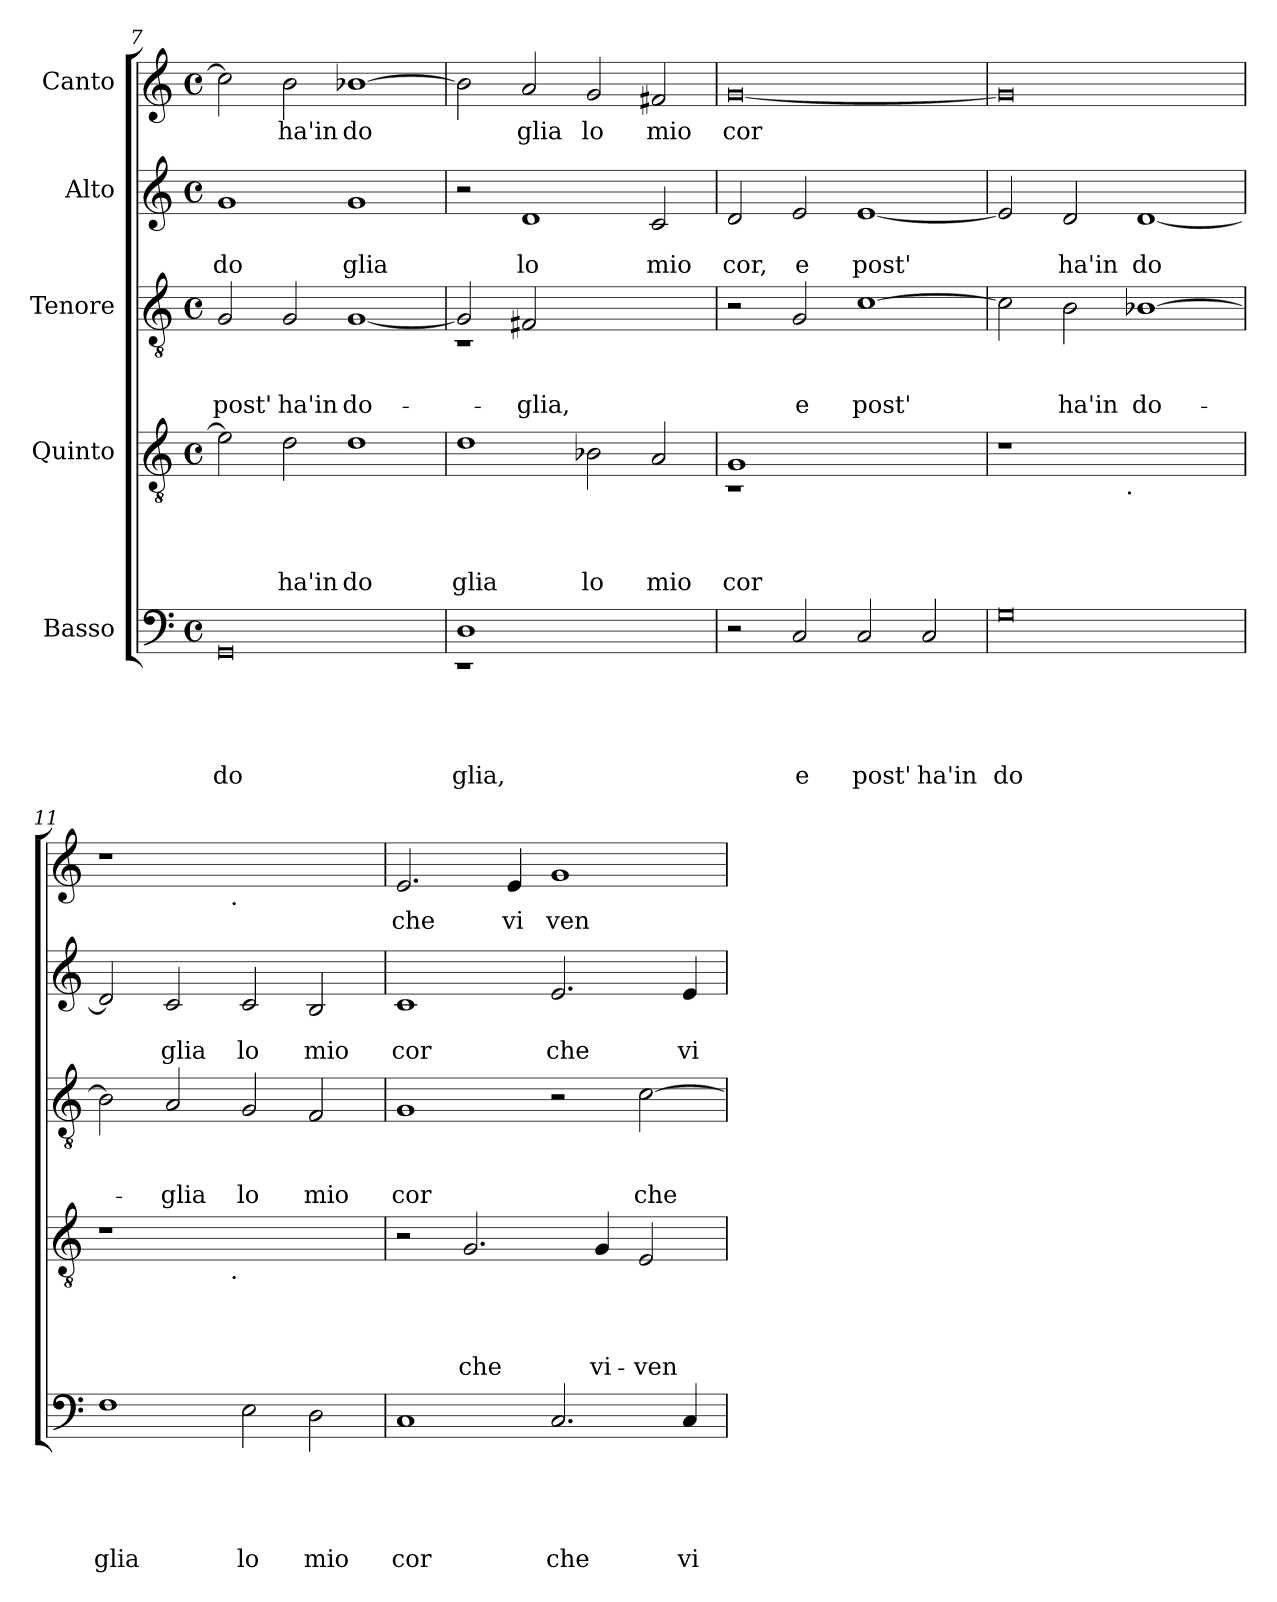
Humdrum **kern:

**kern	**text	**text	**text	**text	**text	**kern	**text	**text	**text	**text	**kern	**text	**text	**text	**kern	**text	**text	**kern	**text
*part5	*part5	*part5	*part5	*part5	*part5	*part4	*part4	*part4	*part4	*part4	*part3	*part3	*part3	*part3	*part2	*part2	*part2	*part1	*part1
*staff5	*staff5	*staff5	*staff5	*staff5	*staff5	*staff4	*staff4	*staff4	*staff4	*staff4	*staff3	*staff3	*staff3	*staff3	*staff2	*staff2	*staff2	*staff1	*staff1
*I"Basso	*	*	*	*	*	*I"Quinto	*	*	*	*	*I"Tenore	*	*	*	*I"Alto	*	*	*I"Canto	*
*clefF4	*	*	*	*	*	*clefGv2	*	*	*	*	*clefGv2	*	*	*	*clefG2	*	*	*clefG2	*
*k[]	*	*	*	*	*	*k[]	*	*	*	*	*k[]	*	*	*	*k[]	*	*	*k[]	*
*C:	*	*	*	*	*	*C:	*	*	*	*	*C:	*	*	*	*C:	*	*	*C:	*
*M4/4	*	*	*	*	*	*M4/4	*	*	*	*	*M4/4	*	*	*	*M4/4	*	*	*M4/4	*
*met(c)	*	*	*	*	*	*met(c)	*	*	*	*	*met(c)	*	*	*	*met(c)	*	*	*met(c)	*
=7	=7	=7	=7	=7	=7	=7	=7	=7	=7	=7	=7	=7	=7	=7	=7	=7	=7	=7	=7
!	!	!	!	!	!LO:LY:b	!	!	!	!	!	!	!	!	!LO:LY:b	!	!	!LO:LY:b	!	!
0GG	.	.	.	.	do	2e\]	.	.	.	.	2G/	.	.	post'	1g	.	do	2cc\]	.
!	!	!	!	!	!	!	!	!	!	!LO:LY:b	!	!	!	!LO:LY:b	!	!	!	!	!LO:LY:b
.	.	.	.	.	.	2d\	.	.	.	ha'in	2G/	.	.	ha'in	.	.	.	2b\	ha'in
!	!	!	!	!	!	!	!	!	!	!LO:LY:b	!	!	!	!LO:LY:b	!	!	!LO:LY:b	!	!LO:LY:b
.	.	.	.	.	.	1d	.	.	.	do	[<1G	.	.	do-	1g	.	glia	[>1b-X	do
=8	=8	=8	=8	=8	=8	=8	=8	=8	=8	=8	=8	=8	=8	=8	=8	=8	=8	=8	=8
*^	*	*	*	*	*	*	*	*	*	*	*^	*	*	*	*	*	*	*	*
!	!LO:N:vis=1	!	!	!	!	!LO:LY:b	!	!	!	!	!LO:LY:b	!	!LO:N:vis=1	!	!	!	!	!	!	!	!
1D	0rEE	.	.	.	.	glia,	1d	.	.	.	glia	2G/]	0rC	.	.	.	2r	.	.	2b-\]	.
!	!	!	!	!	!	!	!	!	!	!	!	!	!	!	!	!LO:LY:b	!	!	!LO:LY:b	!	!LO:LY:b
.	.	.	.	.	.	.	.	.	.	.	.	2F#X/	.	.	.	-glia,	1d	.	lo	2a/	glia
!	!	!	!	!	!	!	!	!	!	!	!LO:LY:b	!	!	!	!	!	!	!	!	!	!LO:LY:b
1ryy	.	.	.	.	.	.	2B-X\	.	.	.	lo	1ryy	.	.	.	.	.	.	.	2g/	lo
!	!	!	!	!	!	!	!	!	!	!	!LO:LY:b	!	!	!	!	!	!	!	!LO:LY:b	!	!LO:LY:b
.	.	.	.	.	.	.	2A/	.	.	.	mio	.	.	.	.	.	2c/	.	mio	2f#/	mio
*v	*v	*	*	*	*	*	*	*	*	*	*	*v	*v	*	*	*	*	*	*	*	*
=9	=9	=9	=9	=9	=9	=9	=9	=9	=9	=9	=9	=9	=9	=9	=9	=9	=9	=9	=9
*	*	*	*	*	*	*^	*	*	*	*	*	*	*	*	*	*	*	*	*
!	!	!	!	!	!	!	!LO:N:vis=1	!	!	!	!LO:LY:b	!	!	!	!	!	!	!LO:LY:b	!	!LO:LY:b
2r	.	.	.	.	.	1G	0rC	.	.	.	cor	2r	.	.	.	2d/	.	cor,	[<0g	cor
!	!	!	!	!	!LO:LY:b	!	!	!	!	!	!	!	!	!	!LO:LY:b	!	!	!LO:LY:b	!	!
2C/	.	.	.	.	e	.	.	.	.	.	.	2G/	.	.	e	2e/	.	e	.	.
!	!	!	!	!	!LO:LY:b	!	!	!	!	!	!	!	!	!	!LO:LY:b	!	!	!LO:LY:b	!	!
2C/	.	.	.	.	post'	1ryy	.	.	.	.	.	[>1c	.	.	post'	[<1e	.	post'	.	.
!	!	!	!	!	!LO:LY:b	!	!	!	!	!	!	!	!	!	!	!	!	!	!	!
2C/	.	.	.	.	ha'in	.	.	.	.	.	.	.	.	.	.	.	.	.	.	.
=10	=10	=10	=10	=10	=10	=10	=10	=10	=10	=10	=10	=10	=10	=10	=10	=10	=10	=10	=10	=10
!	!	!	!	!	!LO:LY:b	!	!	!	!	!	!	!	!	!	!	!	!	!	!	!
0G	.	.	.	.	do	1r	2ryy	.	.	.	.	2c\]	.	.	.	2e/]	.	.	0g]	.
!	!	!	!	!	!	!	!	!	!	!	!	!	!	!	!LO:LY:b	!	!	!LO:LY:b	!	!
.	.	.	.	.	.	.	4...ryy	.	.	.	.	2B\	.	.	ha'in	2d/	.	ha'in	.	.
!	!	!	!	!	!	!	!LO:TX:b:t=.	!	!	!	!	!	!	!	!	!	!	!	!	!
.	.	.	.	.	.	.	1ryy	.	.	.	.	.	.	.	.	.	.	.	.	.
!	!	!	!	!	!	!	!	!	!	!	!	!	!	!	!LO:LY:b	!	!	!LO:LY:b	!	!
.	.	.	.	.	.	1ryy	.	.	.	.	.	[>1B-X	.	.	do-	[<1d	.	do	.	.
.	.	.	.	.	.	.	32ryy	.	.	.	.	.	.	.	.	.	.	.	.	.
=11	=11	=11	=11	=11	=11	=11	=11	=11	=11	=11	=11	=11	=11	=11	=11	=11	=11	=11	=11	=11
!	!	!	!	!	!LO:LY:b	!	!	!	!	!	!	!	!	!	!	!	!	!	!	!
*	*	*	*	*	*	*	*	*	*	*	*	*	*	*	*	*	*	*	*^	*
1F	.	.	.	.	glia	1r	2ryy	.	.	.	.	2B-\]	.	.	.	2d/]	.	.	1r	2ryy	.
!	!	!	!	!	!	!	!	!	!	!	!	!	!	!	!LO:LY:b	!	!	!LO:LY:b	!	!	!
.	.	.	.	.	.	.	4...ryy	.	.	.	.	2A/	.	.	-glia	2c/	.	glia	.	4...ryy	.
!	!	!	!	!	!	!	!	!	!	!	!	!	!	!	!	!	!	!	!	!LO:TX:b:t=.	!
!	!	!	!	!	!	!	!LO:TX:b:t=.	!	!	!	!	!	!	!	!	!	!	!	!	!	!
.	.	.	.	.	.	.	1ryy	.	.	.	.	.	.	.	.	.	.	.	.	1ryy	.
!	!	!	!	!	!LO:LY:b	!	!	!	!	!	!	!	!	!	!LO:LY:b	!	!	!LO:LY:b	!	!	!
2E\	.	.	.	.	lo	1ryy	.	.	.	.	.	2G/	.	.	lo	2c/	.	lo	1ryy	.	.
!	!	!	!	!	!LO:LY:b	!	!	!	!	!	!	!	!	!	!LO:LY:b	!	!	!LO:LY:b	!	!	!
2D\	.	.	.	.	mio	.	.	.	.	.	.	2F/	.	.	mio	2B/	.	mio	.	.	.
.	.	.	.	.	.	.	32ryy	.	.	.	.	.	.	.	.	.	.	.	.	32ryy	.
!!LO:LB:g=z
=12	=12	=12	=12	=12	=12	=12	=12	=12	=12	=12	=12	=12	=12	=12	=12	=12	=12	=12	=12	=12	=12
!	!	!	!	!	!LO:LY:b	!	!	!	!	!	!	!	!	!	!LO:LY:b	!	!	!LO:LY:b	!	!	!LO:LY:b
*	*	*	*	*	*	*v	*v	*	*	*	*	*	*	*	*	*	*	*	*v	*v	*
1C	.	.	.	.	cor	2r	.	.	.	.	1G	.	.	cor	1c	.	cor	2.e/	che
!	!	!	!	!	!	!	!	!	!	!LO:LY:b	!	!	!	!	!	!	!	!	!
.	.	.	.	.	.	2.G/	.	.	.	che	.	.	.	.	.	.	.	.	.
!	!	!	!	!	!	!	!	!	!	!	!	!	!	!	!	!	!	!	!LO:LY:b
.	.	.	.	.	.	.	.	.	.	.	.	.	.	.	.	.	.	4e/	vi
!	!	!	!	!	!LO:LY:b	!	!	!	!	!	!	!	!	!	!	!	!LO:LY:b	!	!LO:LY:b
2.C/	.	.	.	.	che	.	.	.	.	.	2r	.	.	.	2.e/	.	che	1g	ven
!	!	!	!	!	!	!	!	!	!	!LO:LY:b	!	!	!	!	!	!	!	!	!
.	.	.	.	.	.	4G/	.	.	.	vi-	.	.	.	.	.	.	.	.	.
!	!	!	!	!	!	!	!	!	!	!LO:LY:b	!	!	!	!LO:LY:b	!	!	!	!	!
.	.	.	.	.	.	2E/	.	.	.	-ven-	[>2c\	.	.	che	.	.	.	.	.
!	!	!	!	!	!LO:LY:b	!	!	!	!	!	!	!	!	!	!	!	!LO:LY:b	!	!
4C/	.	.	.	.	vi	.	.	.	.	.	.	.	.	.	4e/	.	vi-	.	.
=	=	=	=	=	=	=	=	=	=	=	=	=	=	=	=	=	=	=	=
*-	*-	*-	*-	*-	*-	*-	*-	*-	*-	*-	*-	*-	*-	*-	*-	*-	*-	*-	*-
